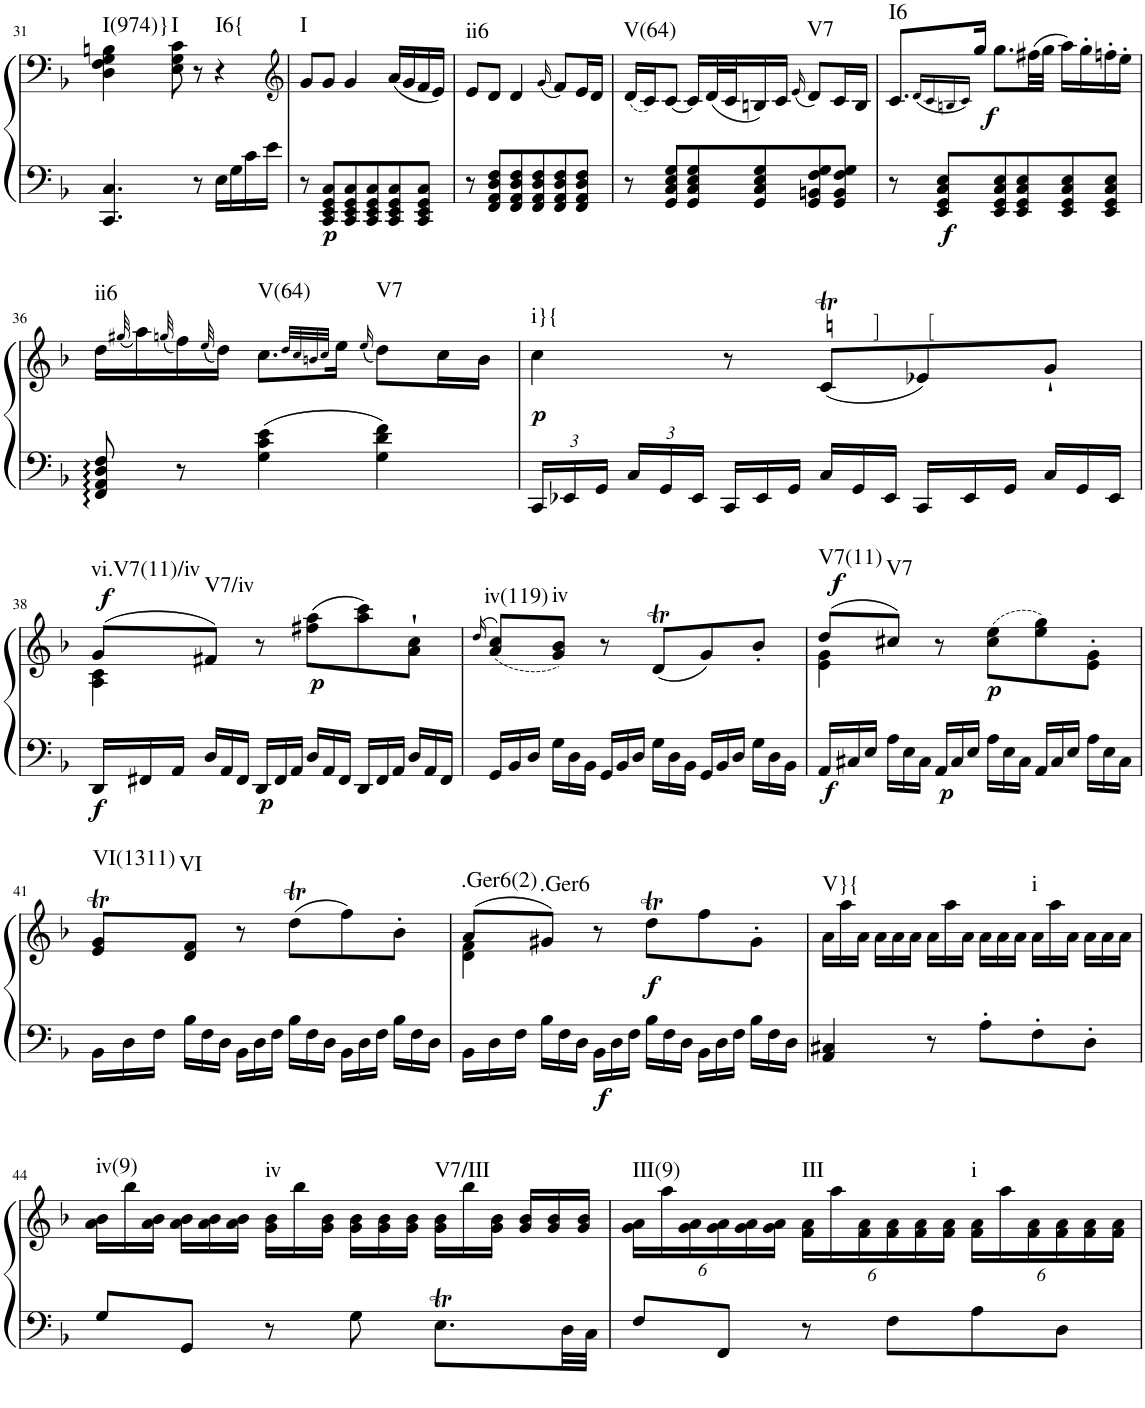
**kern	**kern	**dynam	**harte
*part1	*part1	*part1	*part1
*staff2	*staff1	*staff1/2	*
*I"Piano	*	*	*
*I'Pno.	*	*	*
!!LO:PB:g=z
*clefF4	*clefF4	*	*
*k[b-]	*k[b-]	*	*
*M3/4	*M3/4	*	*
=31	=31	=31	=31
!	!	!	!LO:H:kt=I(974)}
4.CC/ 4.C/	4D\ 4F\ 4G\ 4Bn\	.	N
!	!	!	!LO:H:kt=I
.	8E\ 8G\ 8c\	.	N
8r	8r	.	.
!	!	!	!LO:H:kt=I6{
16E\LL	4r	.	N
16G\	.	.	.
16c\	.	.	.
16e\JJ	.	.	.
=32	=32	=32	=32
*	*clefG2	*	*
!	!	!	!LO:H:kt=I
8r	8g/L	.	N
!	!	!LO:DY:b=2	!
8CC/ 8EE/ 8GG/ 8C/L	8g/J	p	.
8CC/ 8EE/ 8GG/ 8C/	4g/	.	.
8CC/ 8EE/ 8GG/ 8C/	.	.	.
8CC/ 8EE/ 8GG/ 8C/	(16a/LL	.	.
.	16g/	.	.
8CC/ 8EE/ 8GG/ 8C/J	16f/	.	.
.	16e/JJ)	.	.
=33	=33	=33	=33
!	!	!	!LO:H:kt=ii6
8r	8e/L	.	N
8FF/ 8AA/ 8D/ 8F/L	8d/J	.	.
8FF/ 8AA/ 8D/ 8F/	4d/	.	.
8FF/ 8AA/ 8D/ 8F/	.	.	.
.	(16qg/	.	.
8FF/ 8AA/ 8D/ 8F/	8f/L)	.	.
8FF/ 8AA/ 8D/ 8F/J	16e/L	.	.
.	16d/JJ	.	.
=34	=34	=34	=34
!	!	!	!LO:H:kt=V(64)
8r	(16d/LL	.	N
.	16c/J)	.	.
8GG/ 8C/ 8E/ 8G/L	[8c/J	.	.
8GG/ 8C/ 8E/ 8G/	16c/LL]	.	.
.	(32d/L	.	.
.	32c/J	.	.
8GG/ 8C/ 8E/ 8G/	16Bn/)	.	.
.	16c/JJ	.	.
.	(16qe/	.	.
!	!	!	!LO:H:kt=V7
8GG/ 8BBn/ 8F/ 8G/	8d/L)	.	N
8GG/ 8BB/ 8F/ 8G/J	16c/L	.	.
.	16B/JJ	.	.
=35	=35	=35	=35
!	!	!	!LO:H:kt=I6
8r	8.c/L	.	N
!	!	!LO:DY:b=2	!
8EE/ 8GG/ 8C/ 8E/L	.	f	.
.	(16qd/LL	.	.
.	16qc/	.	.
.	16qBn/	.	.
.	16qc/JJ)	.	.
.	16gg/Jk	.	.
!	!	!LO:DY:b	!
8EE/ 8GG/ 8C/ 8E/	8.gg\L	f	.
8EE/ 8GG/ 8C/ 8E/	.	.	.
.	(32ff#X\LL	.	.
.	32gg\JJJ	.	.
8EE/ 8GG/ 8C/ 8E/	16aa\LL)	.	.
.	16gg'\	.	.
8EE/ 8GG/ 8C/ 8E/J	16ffn'\	.	.
.	16ee'\JJ	.	.
!!LO:LB:g=z
=36	=36	=36	=36
!	!	!	!LO:H:kt=ii6
8FF/ 8AA/ 8D/ 8F/	16dd\LL	.	N
.	(32qgg#X/	.	.
.	16aa\)	.	.
.	(32qggn/	.	.
8r	16ff\)	.	.
.	(32qee/	.	.
.	16dd\JJ)	.	.
!	!	!	!LO:H:kt=V(64)
4G\ 4c\ 4e\	8.cc\L	.	N
.	32qdd/LLL	.	.
.	32qcc/	.	.
.	32qbn/	.	.
.	32qcc/JJJ	.	.
.	16ee\Jk	.	.
.	(<16qee/	.	.
!	!	!	!LO:H:kt=V7
4G\ 4d\ 4f\	8dd\L)	.	N
.	16cc\L	.	.
.	16b\JJ	.	.
=37	=37	=37	=37
*Xbrackettup	*	*	*
!	!	!LO:DY:b	!LO:H:kt=i}{
24CC/LL	4cc\	p	N
24EE-X/	.	.	.
24GG/JJ	.	.	.
24C/LL	.	.	.
24GG/	.	.	.
24EE-/JJ	.	.	.
24CC/LL	8r	.	.
24EE-/	.	.	.
24GG/JJ	.	.	.
24C/LL	(8cT/L	.	.
24GG/	.	.	.
24EE-/JJ	.	.	.
24CC/LL	8e-X/)	.	.
24EE-/	.	.	.
24GG/JJ	.	.	.
24C/LL	8g`/J	.	.
24GG/	.	.	.
24EE-/JJ	.	.	.
!!LO:LB:g=z
=38	=38	=38	=38
*	*^	*	*
!	!	!	!LO:DY:b=2	!
!	!	!	!LO:DY:n=1:a	!LO:H:kt=vi.V7(11)/iv
24DD/LL	(8g/L	4A\ 4c\	f f	N
24FF#X/	.	.	.	.
24AA/JJ	.	.	.	.
!	!	!	!	!LO:H:kt=V7/iv
24D/LL	8f#X/J)	.	.	N
24AA/	.	.	.	.
24FF#/JJ	.	.	.	.
!	!	!	!LO:DY:n=2:b=2	!
24DD/LL	8r	2ryy	p	.
24FF#/	.	.	.	.
24AA/JJ	.	.	.	.
!	!	!	!LO:DY:n=3:b	!
24D/LL	(>8ff#X\ 8aa\L	.	p	.
24AA/	.	.	.	.
24FF#/JJ	.	.	.	.
24DD/LL	8aa\ 8ccc\)	.	.	.
24FF#/	.	.	.	.
24AA/JJ	.	.	.	.
24D/LL	8a\` 8cc\`J	.	.	.
24AA/	.	.	.	.
24FF#/JJ	.	.	.	.
*	*v	*v	*	*
=39	=39	=39	=39
.	(>16qdd/	.	.
!	!	!	!LO:H:kt=iv(119)
24GG/LL	(8a/ 8cc/L)	.	N
24BB-/	.	.	.
24D/JJ	.	.	.
!	!	!	!LO:H:kt=iv
24G\LL	8g/ 8b-/J)	.	N
24D\	.	.	.
24BB-\JJ	.	.	.
24GG/LL	8r	.	.
24BB-/	.	.	.
24D/JJ	.	.	.
24G\LL	(8dT/L	.	.
24D\	.	.	.
24BB-\JJ	.	.	.
24GG/LL	8g/)	.	.
24BB-/	.	.	.
24D/JJ	.	.	.
24G\LL	8b-'/J	.	.
24D\	.	.	.
24BB-\JJ	.	.	.
=40	=40	=40	=40
*	*^	*	*
!	!	!	!LO:DY:b=2	!
!	!	!	!LO:DY:n=1:a	!LO:H:kt=V7(11)
24AA/LL	(8dd/L	4e\ 4g\	f f	N
24C#X/	.	.	.	.
24E/JJ	.	.	.	.
!	!	!	!	!LO:H:kt=V7
24A\LL	8cc#X/J)	.	.	N
24E\	.	.	.	.
24C#\JJ	.	.	.	.
24AA/LL	8r	2ryy	.	.
!	!	!	!LO:DY:n=2:b=2	!
24C#/	.	.	p	.
24E/JJ	.	.	.	.
!	!	!	!LO:DY:n=3:b	!
24A\LL	(>8cc#\ 8ee\L	.	p	.
24E\	.	.	.	.
24C#\JJ	.	.	.	.
24AA/LL	8ee\ 8gg\)	.	.	.
24C#/	.	.	.	.
24E/JJ	.	.	.	.
24A\LL	8e\'> 8g\'>J	.	.	.
24E\	.	.	.	.
24C#\JJ	.	.	.	.
*	*v	*v	*	*
!!LO:LB:g=z
=41	=41	=41	=41
!	!	!	!LO:H:kt=VI(1311)
24BB-\LL	8e/T 8g/TL	.	N
24D\	.	.	.
24F\JJ	.	.	.
!	!	!	!LO:H:kt=VI
24B-\LL	8d/ 8f/J	.	N
24F\	.	.	.
24D\JJ	.	.	.
24BB-\LL	8r	.	.
24D\	.	.	.
24F\JJ	.	.	.
24B-\LL	(8ddT\L	.	.
24F\	.	.	.
24D\JJ	.	.	.
24BB-\LL	8ff\)	.	.
24D\	.	.	.
24F\JJ	.	.	.
24B-\LL	8b-'\J	.	.
24F\	.	.	.
24D\JJ	.	.	.
=42	=42	=42	=42
*	*^	*	*
!	!	!	!	!LO:H:kt=.Ger6(2)
24BB-\LL	(8a/L	4d\ 4f\	.	N
24D\	.	.	.	.
24F\JJ	.	.	.	.
!	!	!	!	!LO:H:kt=.Ger6
24B-\LL	8g#X/J)	.	.	N
24F\	.	.	.	.
24D\JJ	.	.	.	.
!	!	!	!LO:DY:b=2	!
24BB-\LL	8r	2ryy	f	.
24D\	.	.	.	.
24F\JJ	.	.	.	.
!	!	!	!LO:DY:b	!
24B-\LL	8ddT\L	.	f	.
24F\	.	.	.	.
24D\JJ	.	.	.	.
24BB-\LL	8ff\	.	.	.
24D\	.	.	.	.
24F\JJ	.	.	.	.
24B-\LL	8g#'>\J	.	.	.
24F\	.	.	.	.
24D\JJ	.	.	.	.
*	*v	*v	*	*
=43	=43	=43	=43
!	!	!	!LO:H:kt=V}{
4AA/ 4C#X/	24a\LL	.	N
.	24aa\	.	.
.	24a\JJ	.	.
.	24a\LL	.	.
.	24a\	.	.
.	24a\JJ	.	.
8r	24a\LL	.	.
.	24aa\	.	.
.	24a\JJ	.	.
8A'\L	24a\LL	.	.
.	24a\	.	.
.	24a\JJ	.	.
!	!	!	!LO:H:kt=i
8F'\	24a\LL	.	N
.	24aa\	.	.
.	24a\JJ	.	.
8D'\J	24a\LL	.	.
.	24a\	.	.
.	24a\JJ	.	.
!!LO:LB:g=z
=44	=44	=44	=44
!	!	!	!LO:H:kt=iv(9)
8G/L	24a\ 24b-\LL	.	N
.	24bb-\	.	.
.	24a\ 24b-\JJ	.	.
8GG/J	24a\ 24b-\LL	.	.
.	24a\ 24b-\	.	.
.	24a\ 24b-\JJ	.	.
!	!	!	!LO:H:kt=iv
8r	24g\ 24b-\LL	.	N
.	24bb-\	.	.
.	24g\ 24b-\JJ	.	.
8G\	24g\ 24b-\LL	.	.
.	24g\ 24b-\	.	.
.	24g\ 24b-\JJ	.	.
!	!	!	!LO:H:kt=V7/III
8.Et\L	24g\ 24b-\LL	.	N
.	24bb-\	.	.
.	24g\ 24b-\JJ	.	.
.	24g/ 24b-/LL	.	.
.	24g/ 24b-/	.	.
32D\LL	.	.	.
.	24g/ 24b-/JJ	.	.
32C\JJJ	.	.	.
=45	=45	=45	=45
*	*Xbrackettup	*	*
!	!	!	!LO:H:kt=III(9)
8F/L	24g\ 24a\LL	.	N
.	24aa\	.	.
.	24g\ 24a\	.	.
8FF/J	24g\ 24a\	.	.
.	24g\ 24a\	.	.
.	24g\ 24a\JJ	.	.
!	!	!	!LO:H:kt=III
8r	24f\ 24a\LL	.	N
.	24aa\	.	.
.	24f\ 24a\	.	.
8F\L	24f\ 24a\	.	.
.	24f\ 24a\	.	.
.	24f\ 24a\JJ	.	.
!	!	!	!LO:H:kt=i
8A\	24f\ 24a\LL	.	N
.	24aa\	.	.
.	24f\ 24a\	.	.
8D\J	24f\ 24a\	.	.
.	24f\ 24a\	.	.
.	24f\ 24a\JJ	.	.
=	=	=	=
*-	*-	*-	*-
